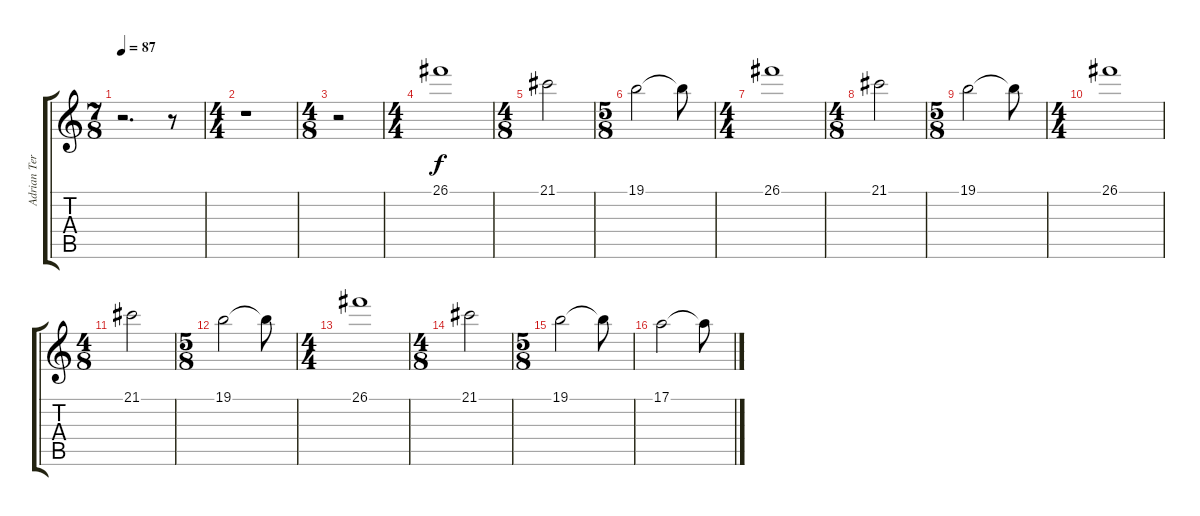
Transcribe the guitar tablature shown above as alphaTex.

\track ("Adrian Terrazas Gonzales" "Adrian Ter") {instrument tenorsax}
\staff {score tabs}
\tuning (E4 B3 G3 D3 A2 E2) {hide}
\ts (7 8)
\tempo 87
\clef g2
\ks c
r.2{d dy f} r.8 |
\ts (4 4)
r.1 |
\ts (4 8)
r.2 |
\ts (4 4)
26.1.1{volume 13 instrument ocarina} |
\ts (4 8)
21.1.2 |
\ts (5 8)
19.1.2 19.1{t}.8 |
\ts (4 4)
26.1.1 |
\ts (4 8)
21.1.2 |
\ts (5 8)
19.1.2 19.1{t}.8 |
\ts (4 4)
26.1.1 |
\ts (4 8)
21.1.2 |
\ts (5 8)
19.1.2 19.1{t}.8 |
\ts (4 4)
26.1.1 |
\ts (4 8)
21.1.2 |
\ts (5 8)
19.1.2 19.1{t}.8 |
17.1.2 17.1{t}.8
